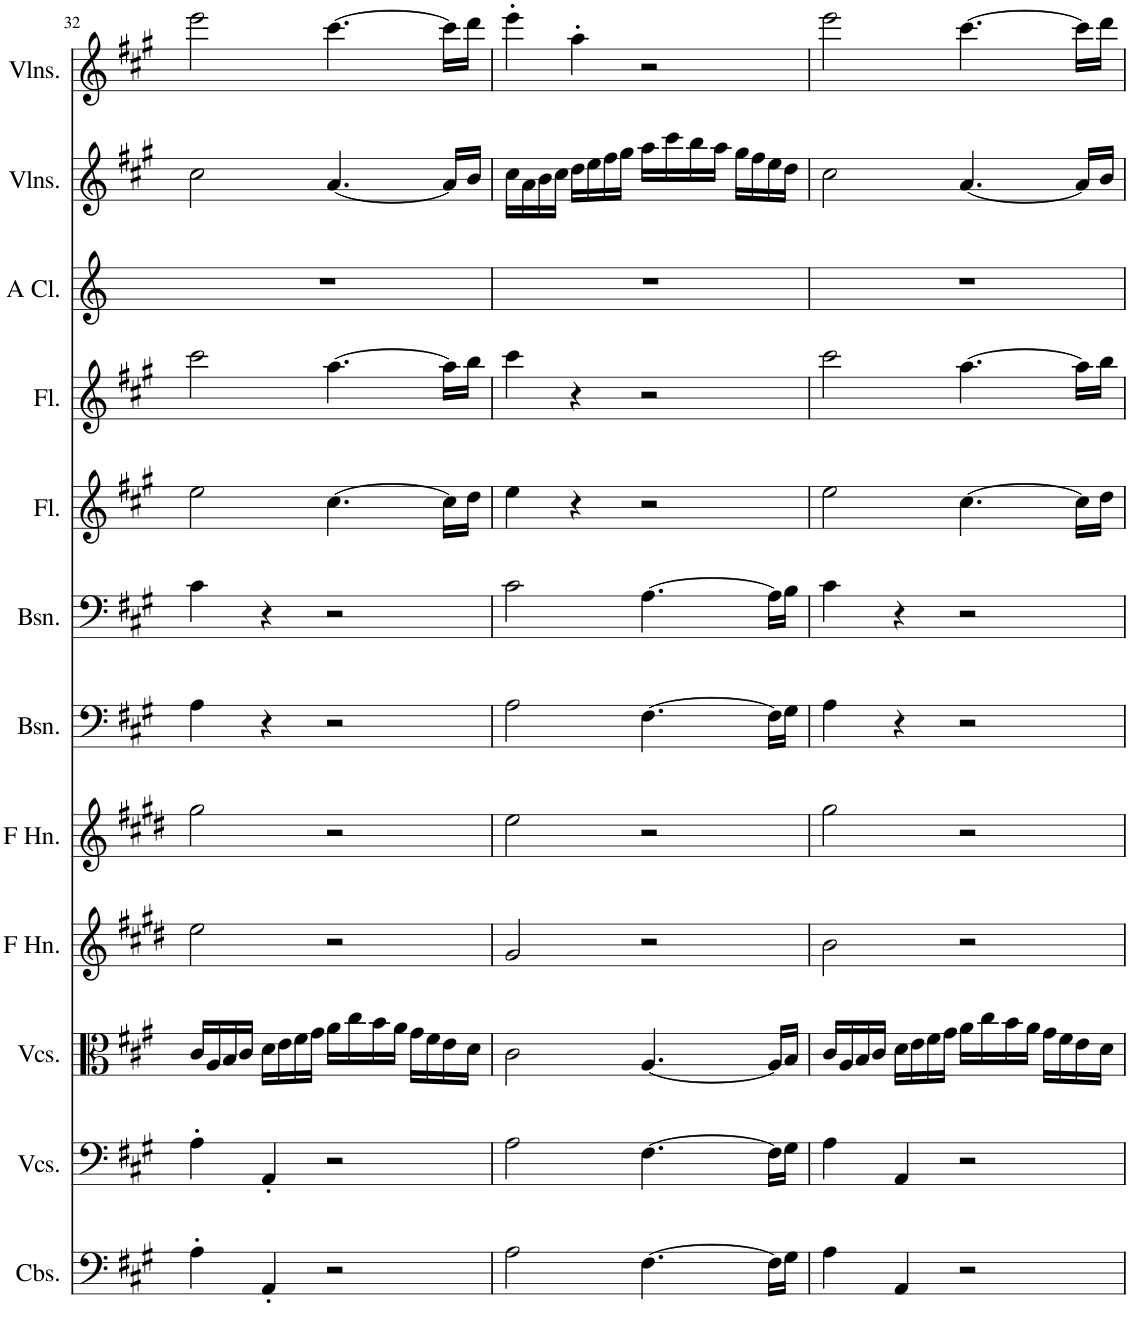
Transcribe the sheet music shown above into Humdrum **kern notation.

**kern	**kern	**kern	**kern	**kern	**kern	**kern	**kern	**kern	**kern	**kern	**kern
*part12	*part11	*part10	*part9	*part8	*part7	*part6	*part5	*part4	*part3	*part2	*part1
*staff12	*staff11	*staff10	*staff9	*staff8	*staff7	*staff6	*staff5	*staff4	*staff3	*staff2	*staff1
*I"Contrabasses, Contrabass	*I"Violoncellos, Cello	*I"Violoncellos, Viola	*I"Horn in F, A Horn 2	*I"Horn in F, A Horn 1	*I"Bassoon, Bassoon 2	*I"Bassoon, Bassoon 1	*I"Flute, Flute 2	*I"Flute, Flute 1	*I"A Clarinet, Solo A Clarinet	*I"Violins, Violin 2	*I"Violins, Violin 1
*I'Cbs.	*I'Vcs.	*I'Vcs.	*I'F Hn.	*I'F Hn.	*I'Bsn.	*I'Bsn.	*I'Fl.	*I'Fl.	*I'A Cl.	*I'Vlns.	*I'Vlns.
!!LO:PB:g=z
*clefF4	*clefF4	*clefC3	*clefG2	*clefG2	*clefF4	*clefF4	*clefG2	*clefG2	*clefG2	*clefG2	*clefG2
*Trd7c12	*	*	*Trd4c7	*Trd4c7	*	*	*	*	*Trd2c3	*	*
*k[f#c#g#]	*k[f#c#g#]	*k[f#c#g#]	*k[f#c#g#d#]	*k[f#c#g#d#]	*k[f#c#g#]	*k[f#c#g#]	*k[f#c#g#]	*k[f#c#g#]	*k[]	*k[f#c#g#]	*k[f#c#g#]
*M4/4	*M4/4	*M4/4	*M4/4	*M4/4	*M4/4	*M4/4	*M4/4	*M4/4	*M4/4	*M4/4	*M4/4
=32	=32	=32	=32	=32	=32	=32	=32	=32	=32	=32	=32
4A'\	4A'\	16c#/LL	2ee\	2gg#\	4A\	4c#\	2ee\	2ccc#\	1r	2cc#\	2eee\
.	.	16A/	.	.	.	.	.	.	.	.	.
.	.	16B/	.	.	.	.	.	.	.	.	.
.	.	16c#/JJ	.	.	.	.	.	.	.	.	.
4AA'/	4AA'/	16d\LL	.	.	4r	4r	.	.	.	.	.
.	.	16e\	.	.	.	.	.	.	.	.	.
.	.	16f#\	.	.	.	.	.	.	.	.	.
.	.	16g#\JJ	.	.	.	.	.	.	.	.	.
2r	2r	16a\LL	2r	2r	2r	2r	[4.cc#\	[4.aa\	.	[4.a/	[4.ccc#\
.	.	16cc#\	.	.	.	.	.	.	.	.	.
.	.	16b\	.	.	.	.	.	.	.	.	.
.	.	16a\JJ	.	.	.	.	.	.	.	.	.
.	.	16g#\LL	.	.	.	.	.	.	.	.	.
.	.	16f#\	.	.	.	.	.	.	.	.	.
.	.	16e\	.	.	.	.	16cc#\LL]	16aa\LL]	.	16a/LL]	16ccc#\LL]
.	.	16d\JJ	.	.	.	.	16dd\JJ	16bb\JJ	.	16b/JJ	16ddd\JJ
=33	=33	=33	=33	=33	=33	=33	=33	=33	=33	=33	=33
2A\	2A\	2c#\	2g#/	2ee\	2A\	2c#\	4ee\	4ccc#\	1r	16cc#\LL	4eee'\
.	.	.	.	.	.	.	.	.	.	16a\	.
.	.	.	.	.	.	.	.	.	.	16b\	.
.	.	.	.	.	.	.	.	.	.	16cc#\JJ	.
.	.	.	.	.	.	.	4r	4r	.	16dd\LL	4aa'\
.	.	.	.	.	.	.	.	.	.	16ee\	.
.	.	.	.	.	.	.	.	.	.	16ff#\	.
.	.	.	.	.	.	.	.	.	.	16gg#\JJ	.
[4.F#\	[4.F#\	[4.A/	2r	2r	[4.F#\	[4.A\	2r	2r	.	16aa\LL	2r
.	.	.	.	.	.	.	.	.	.	16ccc#\	.
.	.	.	.	.	.	.	.	.	.	16bb\	.
.	.	.	.	.	.	.	.	.	.	16aa\JJ	.
.	.	.	.	.	.	.	.	.	.	16gg#\LL	.
.	.	.	.	.	.	.	.	.	.	16ff#\	.
16F#\LL]	16F#\LL]	16A/LL]	.	.	16F#\LL]	16A\LL]	.	.	.	16ee\	.
16G#\JJ	16G#\JJ	16B/JJ	.	.	16G#\JJ	16B\JJ	.	.	.	16dd\JJ	.
=34	=34	=34	=34	=34	=34	=34	=34	=34	=34	=34	=34
4A\	4A\	16c#/LL	2b\	2gg#\	4A\	4c#\	2ee\	2ccc#\	1r	2cc#\	2eee\
.	.	16A/	.	.	.	.	.	.	.	.	.
.	.	16B/	.	.	.	.	.	.	.	.	.
.	.	16c#/JJ	.	.	.	.	.	.	.	.	.
4AA/	4AA/	16d\LL	.	.	4r	4r	.	.	.	.	.
.	.	16e\	.	.	.	.	.	.	.	.	.
.	.	16f#\	.	.	.	.	.	.	.	.	.
.	.	16g#\JJ	.	.	.	.	.	.	.	.	.
2r	2r	16a\LL	2r	2r	2r	2r	[4.cc#\	[4.aa\	.	[4.a/	[4.ccc#\
.	.	16cc#\	.	.	.	.	.	.	.	.	.
.	.	16b\	.	.	.	.	.	.	.	.	.
.	.	16a\JJ	.	.	.	.	.	.	.	.	.
.	.	16g#\LL	.	.	.	.	.	.	.	.	.
.	.	16f#\	.	.	.	.	.	.	.	.	.
.	.	16e\	.	.	.	.	16cc#\LL]	16aa\LL]	.	16a/LL]	16ccc#\LL]
.	.	16d\JJ	.	.	.	.	16dd\JJ	16bb\JJ	.	16b/JJ	16ddd\JJ
=	=	=	=	=	=	=	=	=	=	=	=
*-	*-	*-	*-	*-	*-	*-	*-	*-	*-	*-	*-
